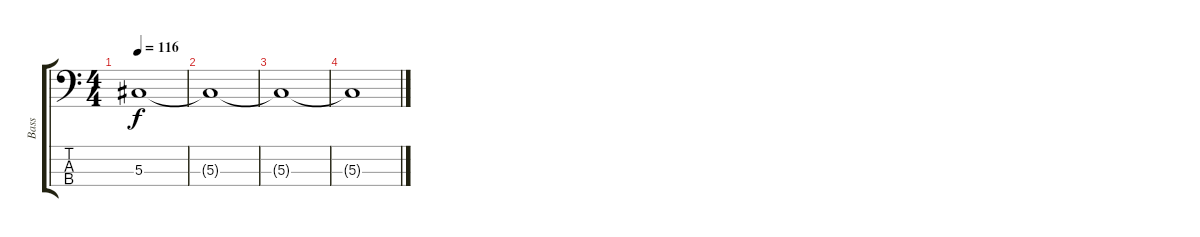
\track ("Bass" "Bass") {instrument electricbassfinger}
\staff {score tabs}
\tuning (Gb2 Db2 Ab1 Eb1) {hide}
\ts (4 4)
\tempo 116
\clef f4
\ks c
5.3{t}.1{dy f} |
5.3{t}.1 |
5.3{t}.1 |
5.3{t}.1
